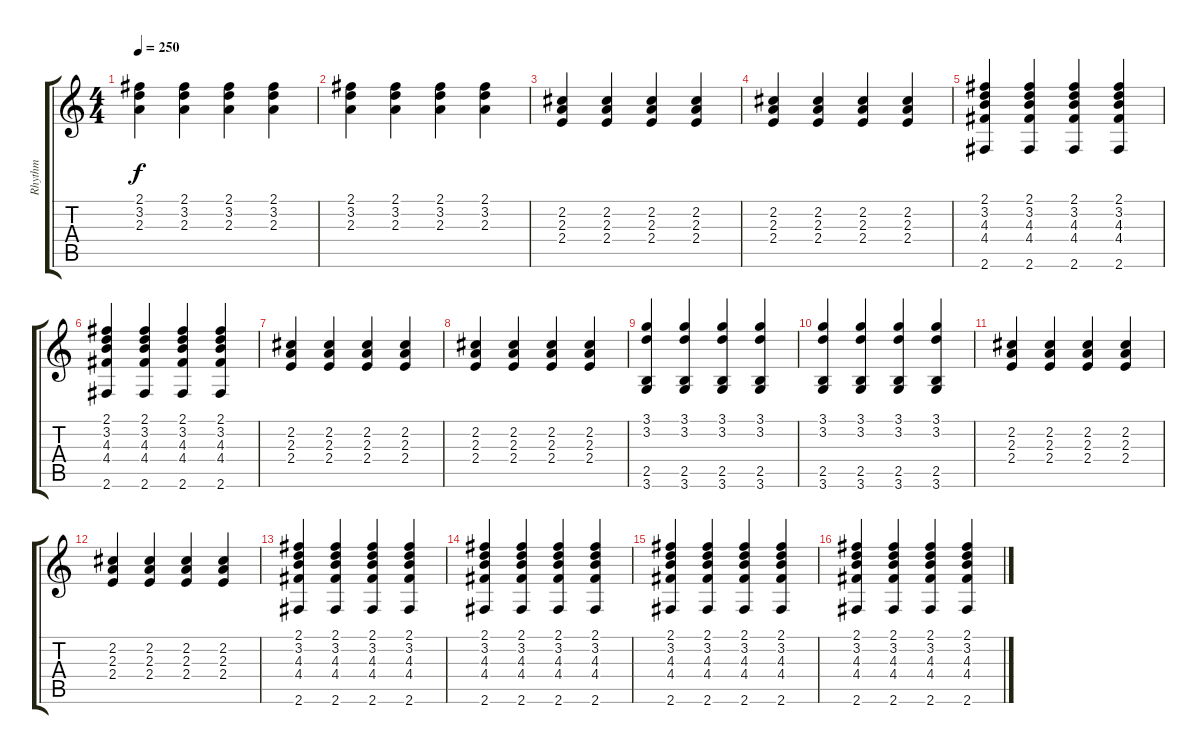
\track ("Rhythm" "Rhythm") {instrument acousticguitarsteel}
\staff {score tabs}
\tuning (E4 B3 G3 D3 A2 E2) {hide}
\ts (4 4)
\tempo 250
\clef g2
\ks c
(2.1 3.2 2.3).4{dy f} (2.1 3.2 2.3).4 (2.1 3.2 2.3).4 (2.1 3.2 2.3).4 |
(2.1 3.2 2.3).4 (2.1 3.2 2.3).4 (2.1 3.2 2.3).4 (2.1 3.2 2.3).4 |
(2.2 2.3 2.4).4 (2.2 2.3 2.4).4 (2.2 2.3 2.4).4 (2.2 2.3 2.4).4 |
(2.2 2.3 2.4).4 (2.2 2.3 2.4).4 (2.2 2.3 2.4).4 (2.2 2.3 2.4).4 |
(2.1 3.2 4.3 4.4 2.6).4 (2.1 3.2 4.3 4.4 2.6).4 (2.1 3.2 4.3 4.4 2.6).4 (2.1 3.2 4.3 4.4 2.6).4 |
(2.1 3.2 4.3 4.4 2.6).4 (2.1 3.2 4.3 4.4 2.6).4 (2.1 3.2 4.3 4.4 2.6).4 (2.1 3.2 4.3 4.4 2.6).4 |
(2.2 2.3 2.4).4 (2.2 2.3 2.4).4 (2.2 2.3 2.4).4 (2.2 2.3 2.4).4 |
(2.2 2.3 2.4).4 (2.2 2.3 2.4).4 (2.2 2.3 2.4).4 (2.2 2.3 2.4).4 |
(3.1 3.2 2.5 3.6).4 (3.1 3.2 2.5 3.6).4 (3.1 3.2 2.5 3.6).4 (3.1 3.2 2.5 3.6).4 |
(3.1 3.2 2.5 3.6).4 (3.1 3.2 2.5 3.6).4 (3.1 3.2 2.5 3.6).4 (3.1 3.2 2.5 3.6).4 |
(2.2 2.3 2.4).4 (2.2 2.3 2.4).4 (2.2 2.3 2.4).4 (2.2 2.3 2.4).4 |
(2.2 2.3 2.4).4 (2.2 2.3 2.4).4 (2.2 2.3 2.4).4 (2.2 2.3 2.4).4 |
(2.1 3.2 4.3 4.4 2.6).4 (2.1 3.2 4.3 4.4 2.6).4 (2.1 3.2 4.3 4.4 2.6).4 (2.1 3.2 4.3 4.4 2.6).4 |
(2.1 3.2 4.3 4.4 2.6).4 (2.1 3.2 4.3 4.4 2.6).4 (2.1 3.2 4.3 4.4 2.6).4 (2.1 3.2 4.3 4.4 2.6).4 |
(2.1 3.2 4.3 4.4 2.6).4 (2.1 3.2 4.3 4.4 2.6).4 (2.1 3.2 4.3 4.4 2.6).4 (2.1 3.2 4.3 4.4 2.6).4 |
(2.1 3.2 4.3 4.4 2.6).4 (2.1 3.2 4.3 4.4 2.6).4 (2.1 3.2 4.3 4.4 2.6).4 (2.1 3.2 4.3 4.4 2.6).4
